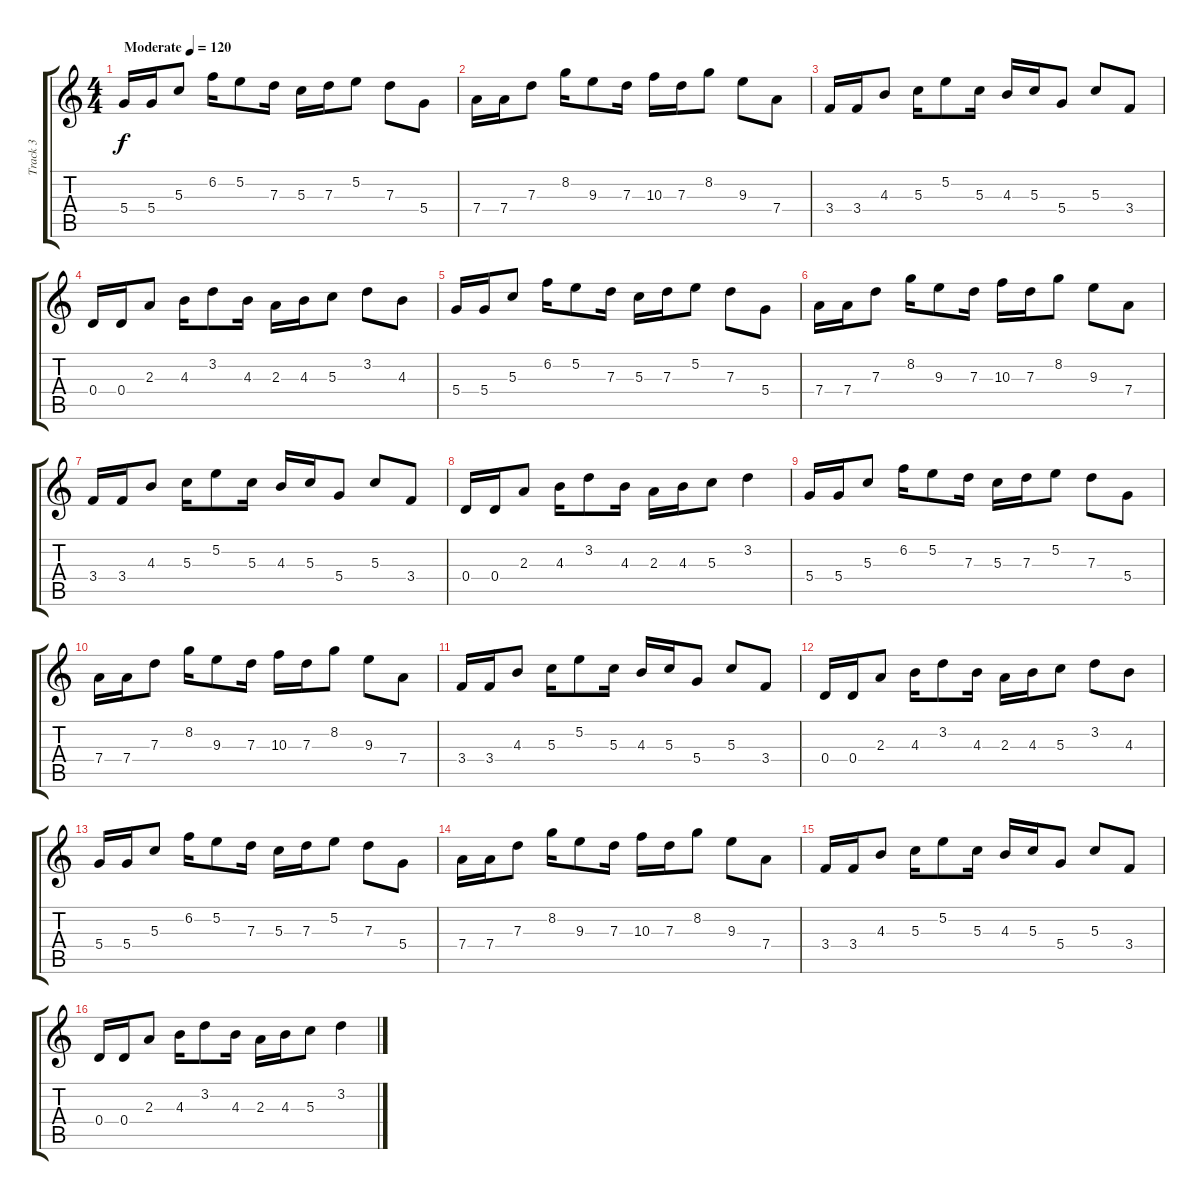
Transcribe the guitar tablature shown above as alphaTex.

\track ("Track 3" "Track 3") {instrument distortionguitar}
\staff {score tabs}
\tuning (E4 B3 G3 D3 A2 E2) {hide}
\ts (4 4)
\tempo (120 "Moderate")
\clef g2
\ks c
5.4.16{dy f instrument distortionguitar} 5.4.16 5.3.8 6.2.16 5.2.8 7.3.16 5.3.16 7.3.16 5.2.8 7.3.8 5.4.8 |
7.4.16 7.4.16 7.3.8 8.2.16 9.3.8 7.3.16 10.3.16 7.3.16 8.2.8 9.3.8 7.4.8 |
3.4.16 3.4.16 4.3.8 5.3.16 5.2.8 5.3.16 4.3.16 5.3.16 5.4.8 5.3.8 3.4.8 |
0.4.16 0.4.16 2.3.8 4.3.16 3.2.8 4.3.16 2.3.16 4.3.16 5.3.8 3.2.8 4.3.8 |
5.4.16 5.4.16 5.3.8 6.2.16 5.2.8 7.3.16 5.3.16 7.3.16 5.2.8 7.3.8 5.4.8 |
7.4.16 7.4.16 7.3.8 8.2.16 9.3.8 7.3.16 10.3.16 7.3.16 8.2.8 9.3.8 7.4.8 |
3.4.16 3.4.16 4.3.8 5.3.16 5.2.8 5.3.16 4.3.16 5.3.16 5.4.8 5.3.8 3.4.8 |
0.4.16 0.4.16 2.3.8 4.3.16 3.2.8 4.3.16 2.3.16 4.3.16 5.3.8 3.2.4 |
5.4.16 5.4.16 5.3.8 6.2.16 5.2.8 7.3.16 5.3.16 7.3.16 5.2.8 7.3.8 5.4.8 |
7.4.16 7.4.16 7.3.8 8.2.16 9.3.8 7.3.16 10.3.16 7.3.16 8.2.8 9.3.8 7.4.8 |
3.4.16 3.4.16 4.3.8 5.3.16 5.2.8 5.3.16 4.3.16 5.3.16 5.4.8 5.3.8 3.4.8 |
0.4.16 0.4.16 2.3.8 4.3.16 3.2.8 4.3.16 2.3.16 4.3.16 5.3.8 3.2.8 4.3.8 |
5.4.16 5.4.16 5.3.8 6.2.16 5.2.8 7.3.16 5.3.16 7.3.16 5.2.8 7.3.8 5.4.8 |
7.4.16 7.4.16 7.3.8 8.2.16 9.3.8 7.3.16 10.3.16 7.3.16 8.2.8 9.3.8 7.4.8 |
3.4.16 3.4.16 4.3.8 5.3.16 5.2.8 5.3.16 4.3.16 5.3.16 5.4.8 5.3.8 3.4.8 |
0.4.16 0.4.16 2.3.8 4.3.16 3.2.8 4.3.16 2.3.16 4.3.16 5.3.8 3.2.4
